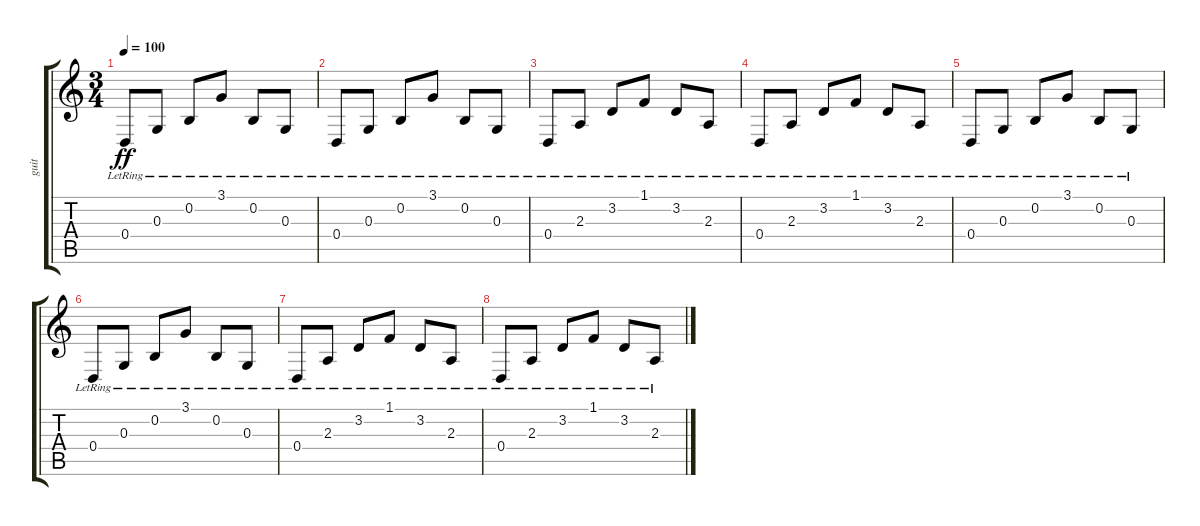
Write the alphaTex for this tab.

\track ("guit" "guit") {instrument musicbox}
\staff {score tabs}
\tuning (E4 B3 G3 D3 A2 E2) {hide}
\ts (3 4)
\tempo 100
\clef g2
\ks c
0.4{lr}.8{dy ff} 0.3{lr}.8 0.2{lr}.8 3.1{lr}.8 0.2{lr}.8 0.3{lr}.8 |
0.4{lr}.8 0.3{lr}.8 0.2{lr}.8 3.1{lr}.8 0.2{lr}.8 0.3{lr}.8 |
0.4{lr}.8 2.3{lr}.8 3.2{lr}.8 1.1{lr}.8 3.2{lr}.8 2.3{lr}.8 |
0.4{lr}.8 2.3{lr}.8 3.2{lr}.8 1.1{lr}.8 3.2{lr}.8 2.3{lr}.8 |
0.4{lr}.8 0.3{lr}.8 0.2{lr}.8 3.1{lr}.8 0.2{lr}.8 0.3{lr}.8 |
0.4{lr}.8 0.3{lr}.8 0.2{lr}.8 3.1{lr}.8 0.2{lr}.8 0.3{lr}.8 |
0.4{lr}.8 2.3{lr}.8 3.2{lr}.8 1.1{lr}.8 3.2{lr}.8 2.3{lr}.8 |
0.4{lr}.8 2.3{lr}.8 3.2{lr}.8 1.1{lr}.8 3.2{lr}.8 2.3{lr}.8
